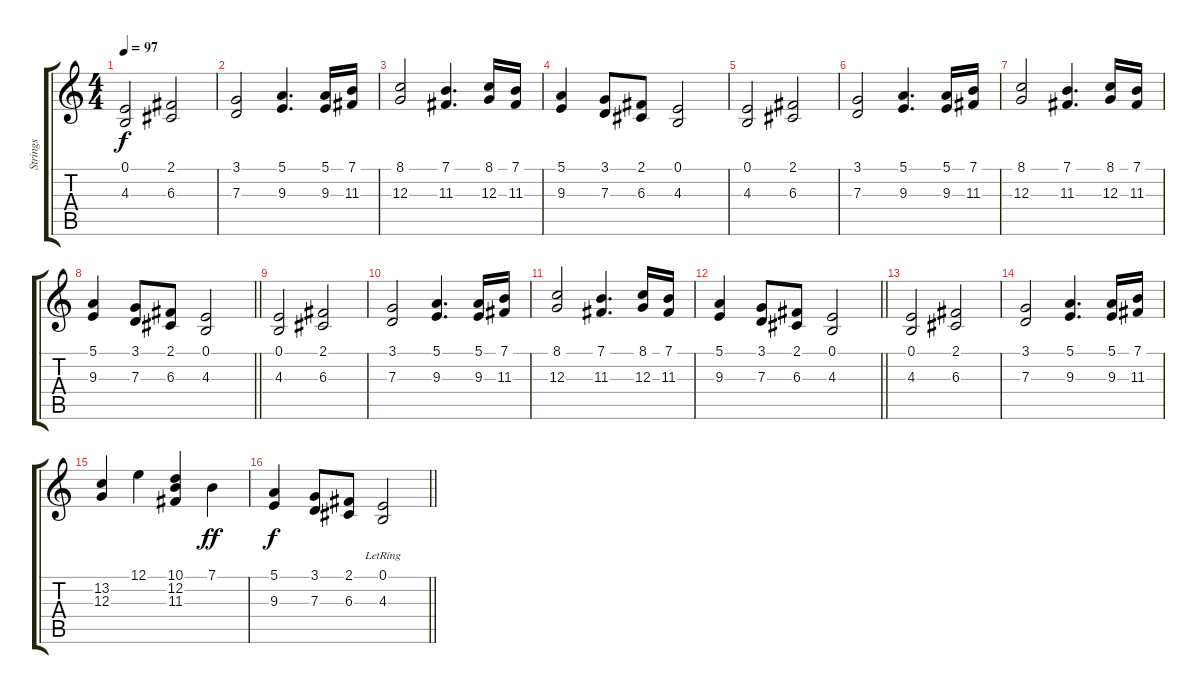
\track ("Strings" "Strings") {instrument stringensemble1}
\staff {score tabs}
\tuning (E4 B3 G3 D3 A2 E2) {hide}
\ts (4 4)
\tempo 97
\clef g2
\ks c
(0.1 4.3).2{dy f} (2.1 6.3).2 |
(3.1 7.3).2 (5.1 9.3).4{d} (5.1 9.3).16 (7.1 11.3).16 |
(8.1 12.3).2 (7.1 11.3).4{d} (8.1 12.3).16 (7.1 11.3).16 |
(5.1 9.3).4 (3.1 7.3).8 (2.1 6.3).8 (0.1 4.3).2 |
(0.1 4.3).2 (2.1 6.3).2 |
(3.1 7.3).2 (5.1 9.3).4{d} (5.1 9.3).16 (7.1 11.3).16 |
(8.1 12.3).2 (7.1 11.3).4{d} (8.1 12.3).16 (7.1 11.3).16 |
\barLineRight lightlight
(5.1 9.3).4 (3.1 7.3).8 (2.1 6.3).8 (0.1 4.3).2 |
(0.1 4.3).2 (2.1 6.3).2 |
(3.1 7.3).2 (5.1 9.3).4{d} (5.1 9.3).16 (7.1 11.3).16 |
(8.1 12.3).2 (7.1 11.3).4{d} (8.1 12.3).16 (7.1 11.3).16 |
\barLineRight lightlight
(5.1 9.3).4 (3.1 7.3).8 (2.1 6.3).8 (0.1 4.3).2 |
(0.1 4.3).2 (2.1 6.3).2 |
(3.1 7.3).2 (5.1 9.3).4{d} (5.1 9.3).16 (7.1 11.3).16 |
(13.2 12.3).4 12.1.4 (10.1 12.2 11.3).4 7.1.4{dy ff} |
\barLineRight lightlight
(5.1 9.3).4{dy f} (3.1 7.3).8 (2.1 6.3).8 (0.1{lr} 4.3{lr}).2
